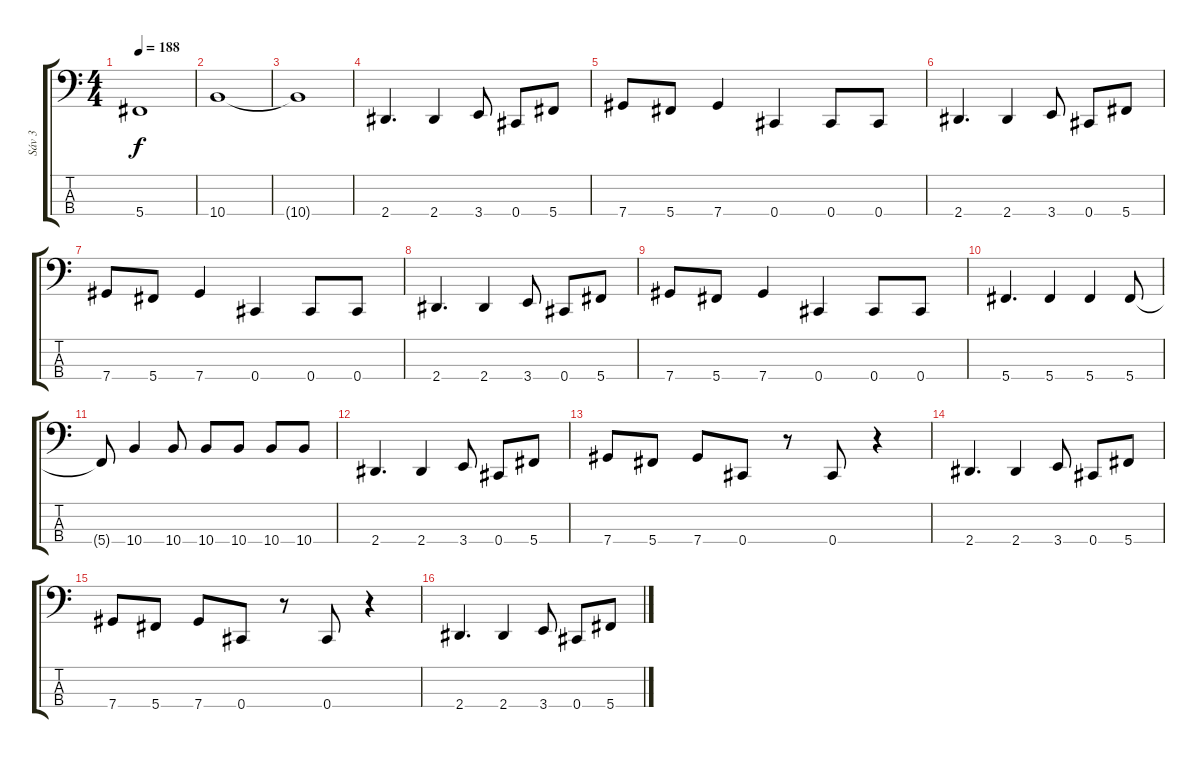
\track ("Sáv 3" "Sáv 3") {instrument electricbasspick}
\staff {score tabs}
\tuning (Gb2 Db2 Ab1 Db1) {hide}
\ts (4 4)
\tempo 188
\clef f4
\ks c
5.4{t}.1{dy f} |
10.4.1 |
10.4{t}.1 |
2.4.4{d} 2.4.4 3.4.8 0.4.8 5.4.8 |
7.4.8 5.4.8 7.4.4 0.4.4 0.4.8 0.4.8 |
2.4.4{d} 2.4.4 3.4.8 0.4.8 5.4.8 |
7.4.8 5.4.8 7.4.4 0.4.4 0.4.8 0.4.8 |
2.4.4{d} 2.4.4 3.4.8 0.4.8 5.4.8 |
7.4.8 5.4.8 7.4.4 0.4.4 0.4.8 0.4.8 |
5.4.4{d} 5.4.4 5.4.4 5.4.8 |
5.4{t}.8 10.4.4 10.4.8 10.4.8 10.4.8 10.4.8 10.4.8 |
2.4.4{d} 2.4.4 3.4.8 0.4.8 5.4.8 |
7.4.8 5.4.8 7.4.8 0.4.8 r.8 0.4.8 r.4 |
2.4.4{d} 2.4.4 3.4.8 0.4.8 5.4.8 |
7.4.8 5.4.8 7.4.8 0.4.8 r.8 0.4.8 r.4 |
2.4.4{d} 2.4.4 3.4.8 0.4.8 5.4.8
